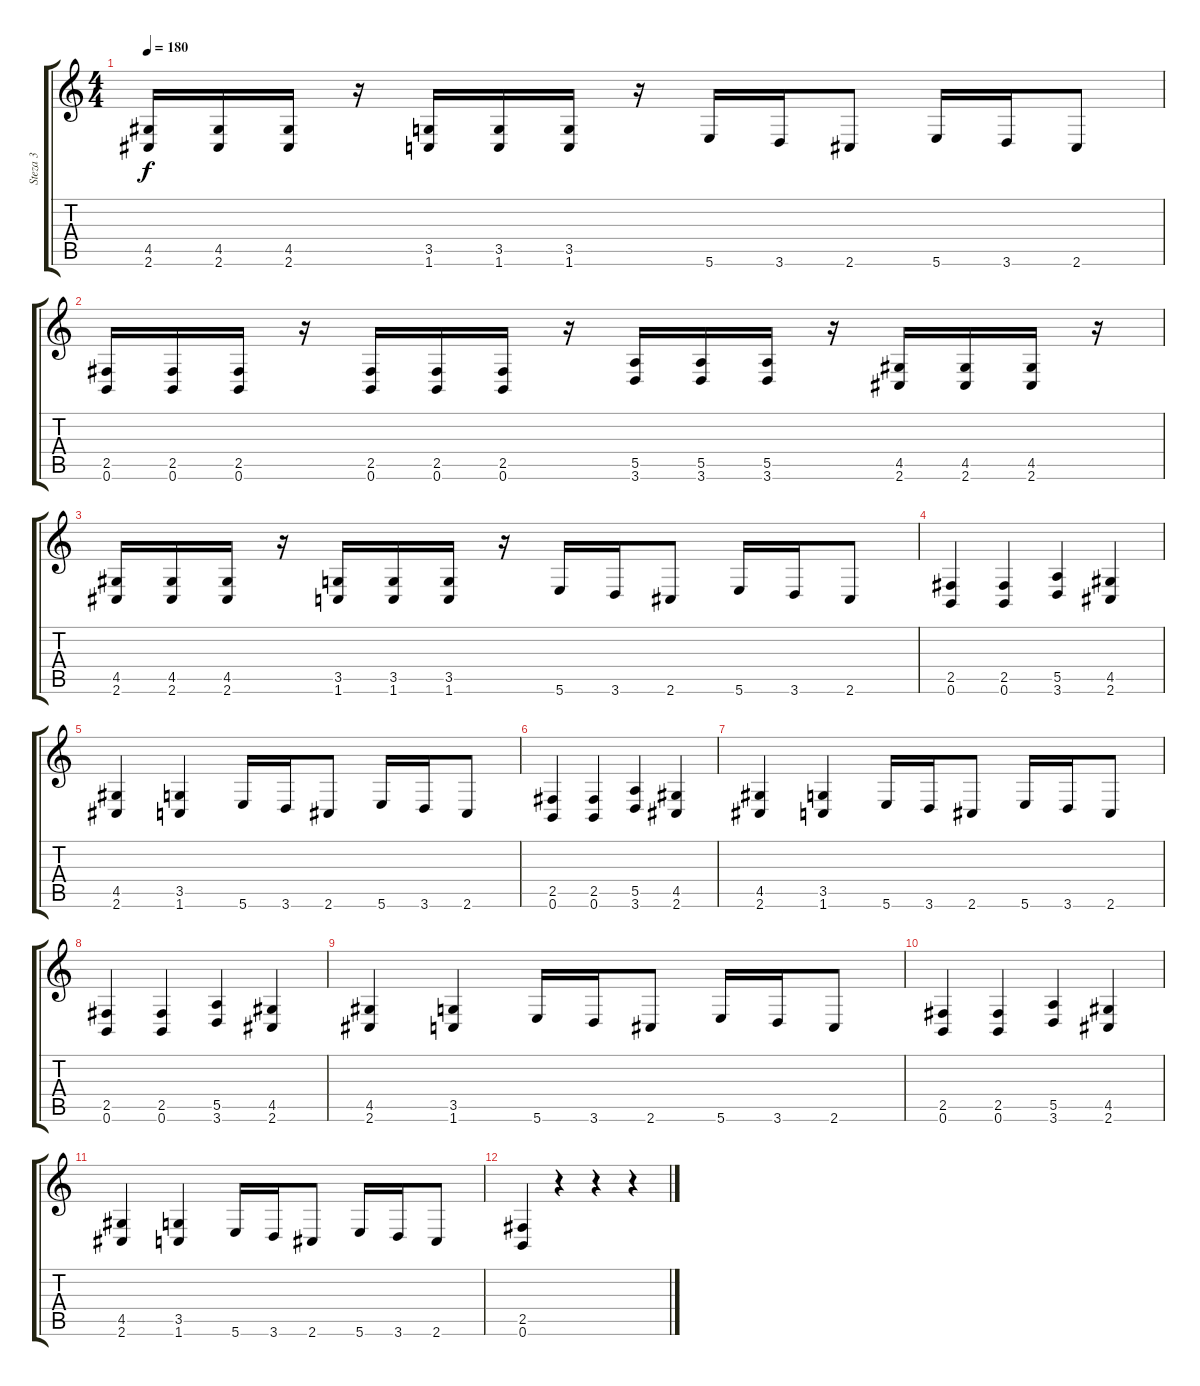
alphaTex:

\track ("Steza 3" "Steza 3") {instrument overdrivenguitar}
\staff {score tabs}
\tuning (B3 Gb3 D3 A2 E2 B1) {hide}
\ts (4 4)
\tempo 180
\clef g2
\ks c
(4.5 2.6).16{dy f} (4.5 2.6).16 (4.5 2.6).16 r.16 (3.5 1.6).16 (3.5 1.6).16 (3.5 1.6).16 r.16 5.6.16 3.6.16 2.6.8 5.6.16 3.6.16 2.6.8 |
(2.5 0.6).16 (2.5 0.6).16 (2.5 0.6).16 r.16 (2.5 0.6).16 (2.5 0.6).16 (2.5 0.6).16 r.16 (5.5 3.6).16 (5.5 3.6).16 (5.5 3.6).16 r.16 (4.5 2.6).16 (4.5 2.6).16 (4.5 2.6).16 r.16 |
(4.5 2.6).16 (4.5 2.6).16 (4.5 2.6).16 r.16 (3.5 1.6).16 (3.5 1.6).16 (3.5 1.6).16 r.16 5.6.16 3.6.16 2.6.8 5.6.16 3.6.16 2.6.8 |
(2.5 0.6).4 (2.5 0.6).4 (5.5 3.6).4 (4.5 2.6).4 |
(4.5 2.6).4 (3.5 1.6).4 5.6.16 3.6.16 2.6.8 5.6.16 3.6.16 2.6.8 |
(2.5 0.6).4 (2.5 0.6).4 (5.5 3.6).4 (4.5 2.6).4 |
(4.5 2.6).4 (3.5 1.6).4 5.6.16 3.6.16 2.6.8 5.6.16 3.6.16 2.6.8 |
(2.5 0.6).4 (2.5 0.6).4 (5.5 3.6).4 (4.5 2.6).4 |
(4.5 2.6).4 (3.5 1.6).4 5.6.16 3.6.16 2.6.8 5.6.16 3.6.16 2.6.8 |
(2.5 0.6).4 (2.5 0.6).4 (5.5 3.6).4 (4.5 2.6).4 |
(4.5 2.6).4 (3.5 1.6).4 5.6.16 3.6.16 2.6.8 5.6.16 3.6.16 2.6.8 |
(2.5 0.6).4 r.4 r.4 r.4
